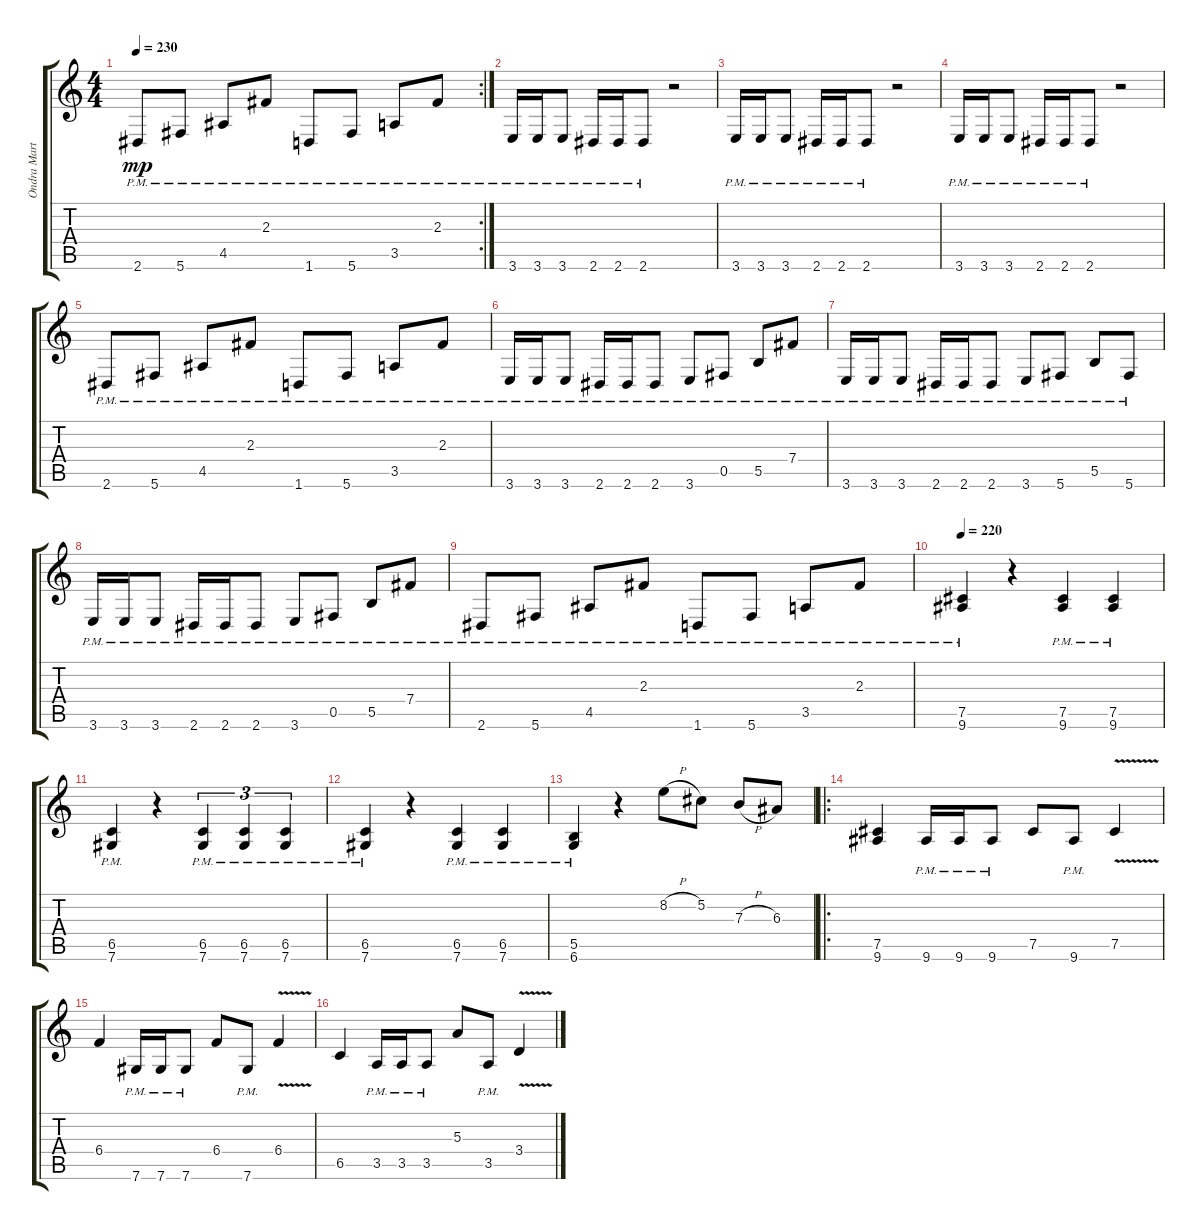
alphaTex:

\track ("Ondra Martinek" "Ondra Mart") {instrument distortionguitar}
\staff {score tabs}
\tuning (Db4 Ab3 E3 B2 Gb2 Db2) {hide}
\rc 2
\ts (4 4)
\tempo 230
\clef g2
\ks c
2.6{pm}.8{dy mp} 5.6{pm}.8 4.5{pm}.8 2.3{pm}.8 1.6{pm}.8 5.6{pm}.8 3.5{pm}.8 2.3{pm}.8 |
3.6{pm}.16 3.6{pm}.16 3.6{pm}.8 2.6{pm}.16 2.6{pm}.16 2.6{pm}.8 r.2 |
3.6{pm}.16 3.6{pm}.16 3.6{pm}.8 2.6{pm}.16 2.6{pm}.16 2.6{pm}.8 r.2 |
3.6{pm}.16 3.6{pm}.16 3.6{pm}.8 2.6{pm}.16 2.6{pm}.16 2.6{pm}.8 r.2 |
2.6{pm}.8 5.6{pm}.8 4.5{pm}.8 2.3{pm}.8 1.6{pm}.8 5.6{pm}.8 3.5{pm}.8 2.3{pm}.8 |
3.6{pm}.16 3.6{pm}.16 3.6{pm}.8 2.6{pm}.16 2.6{pm}.16 2.6{pm}.8 3.6{pm}.8 0.5{pm}.8 5.5{pm}.8 7.4{pm}.8 |
3.6{pm}.16 3.6{pm}.16 3.6{pm}.8 2.6{pm}.16 2.6{pm}.16 2.6{pm}.8 3.6{pm}.8 5.6{pm}.8 5.5{pm}.8 5.6{pm}.8 |
3.6{pm}.16 3.6{pm}.16 3.6{pm}.8 2.6{pm}.16 2.6{pm}.16 2.6{pm}.8 3.6{pm}.8 0.5{pm}.8 5.5{pm}.8 7.4{pm}.8 |
2.6{pm}.8 5.6{pm}.8 4.5{pm}.8 2.3{pm}.8 1.6{pm}.8 5.6{pm}.8 3.5{pm}.8 2.3{pm}.8 |
\tempo 220
(7.5{pm} 9.6{pm}).4 r.4 (7.5{pm} 9.6{pm}).4 (7.5{pm} 9.6{pm}).4 |
(6.5{pm} 7.6{pm}).4 r.4 (6.5{pm} 7.6{pm}).4{tu (3 2)} (6.5{pm} 7.6{pm}).4{tu (3 2)} (6.5{pm} 7.6{pm}).4{tu (3 2)} |
(6.5{pm} 7.6{pm}).4 r.4 (6.5{pm} 7.6{pm}).4 (6.5{pm} 7.6{pm}).4 |
(5.5{pm} 6.6{pm}).4 r.4 8.2{h}.8 5.2.8 7.3{h}.8 6.3.8 |
\ro
(7.5 9.6).4 9.6{pm}.16 9.6{pm}.16 9.6{pm}.8 7.5.8 9.6{pm}.8 7.5{v}.4 |
6.4.4 7.6{pm}.16 7.6{pm}.16 7.6{pm}.8 6.4.8 7.6{pm}.8 6.4{v}.4 |
6.5.4 3.5{pm}.16 3.5{pm}.16 3.5{pm}.8 5.3.8 3.5{pm}.8 3.4{v}.4
